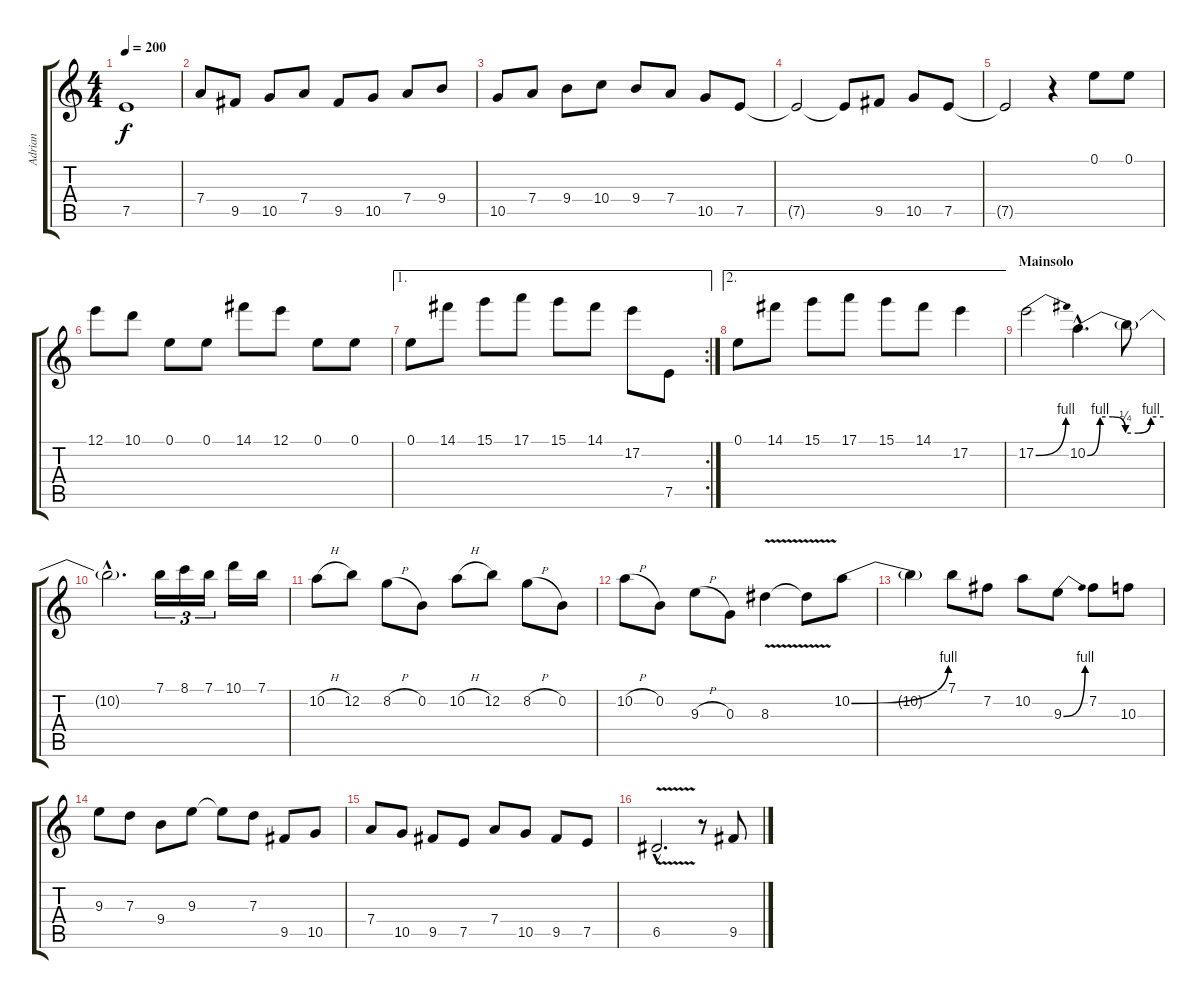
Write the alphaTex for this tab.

\track ("Adrian" "Adrian") {instrument distortionguitar}
\staff {score tabs}
\tuning (E4 B3 G3 D3 A2 E2) {hide}
\ts (4 4)
\tempo 200
\clef g2
\ks c
7.5{t}.1{dy f} |
7.4.8 9.5.8 10.5.8 7.4.8 9.5.8 10.5.8 7.4.8 9.4.8 |
10.5.8 7.4.8 9.4.8 10.4.8 9.4.8 7.4.8 10.5.8 7.5.8 |
7.5{t}.2 7.5{t}.8 9.5.8 10.5.8 7.5.8 |
7.5{t}.2 r.4 0.1.8 0.1.8 |
12.1.8 10.1.8 0.1.8 0.1.8 14.1.8 12.1.8 0.1.8 0.1.8 |
\ae 1
\rc 2
0.1.8 14.1.8 15.1.8 17.1.8 15.1.8 14.1.8 17.2.8 7.5.8 |
\ae 2
0.1.8 14.1.8 15.1.8 17.1.8 15.1.8 14.1.8 17.2.4 |
\section ("" "Mainsolo")
17.2{be (bend 0 0 60 4)}.2 10.2{be (custom 0 0 10 4 20 4 30 1 40 1 50 4 60 4) hac}.4{d} 10.2{t}.8 |
10.2{hac t}.2{d} 7.1.16{tu (3 2)} 8.1.16{tu (3 2)} 7.1.16{tu (3 2)} 10.1.16 7.1.16 |
10.2{h}.8 12.2.8 8.2{h}.8 0.2.8 10.2{h}.8 12.2.8 8.2{h}.8 0.2.8 |
10.2{h}.8 0.2.8 9.3{h}.8 0.3.8 8.3{v}.4 8.3{t}.8 10.2{be (bend 0 0 60 4)}.8 |
10.2{t}.4 7.1.8 7.2.8 10.2.8 9.3{be (bend 0 0 60 4)}.8 7.2.8 10.3.8 |
9.3.8 7.3.8 9.4.8 9.3.8 9.3{t}.8 7.3.8 9.5.8 10.5.8 |
7.4.8 10.5.8 9.5.8 7.5.8 7.4.8 10.5.8 9.5.8 7.5.8 |
6.5{v hac}.2{d} r.8 9.5.8
